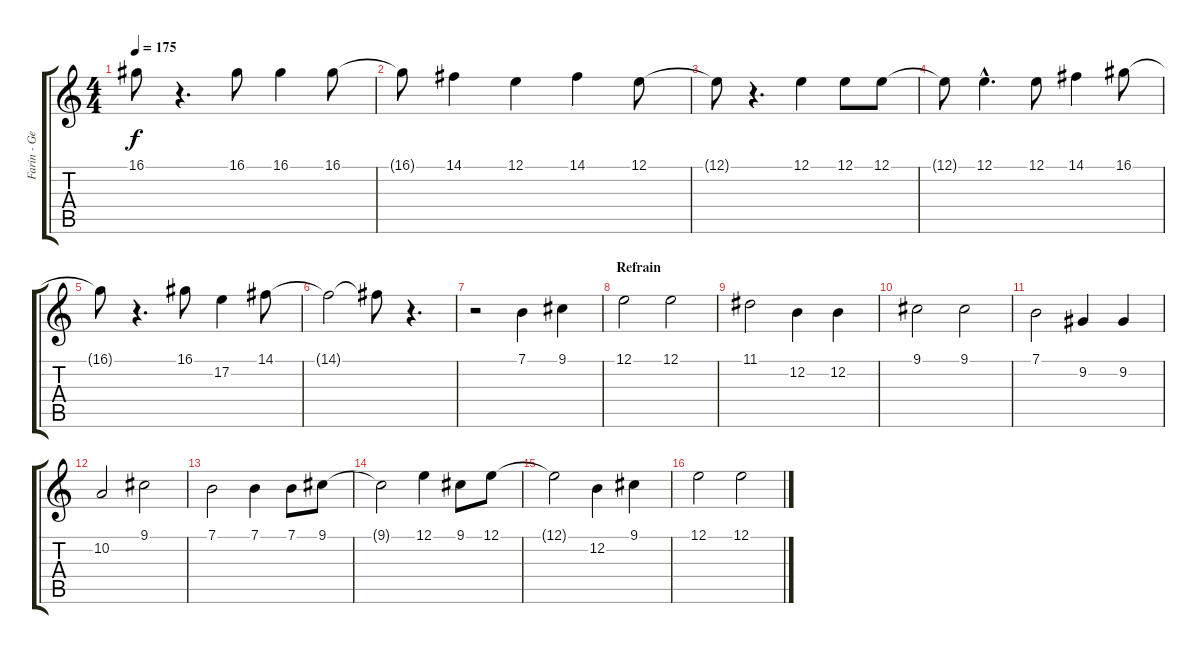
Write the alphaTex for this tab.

\track ("Farin - Gesang" "Farin - Ge") {instrument tenorsax}
\staff {score tabs}
\tuning (E4 B3 G3 D3 A2 E2) {hide}
\ts (4 4)
\tempo 175
\clef g2
\ks c
16.1{t}.8{dy f} r.4{d} 16.1.8 16.1.4 16.1.8 |
16.1{t}.8 14.1.4 12.1.4 14.1.4 12.1.8 |
12.1{t}.8 r.4{d} 12.1.4 12.1.8 12.1.8 |
12.1{t}.8 12.1{hac}.4{d} 12.1.8 14.1.4 16.1.8 |
16.1{t}.8 r.4{d} 16.1.8 17.2.4 14.1.8 |
14.1{t}.2 14.1{t}.8 r.4{d} |
r.2 7.1.4 9.1.4 |
\section ("" "Refrain")
12.1.2 12.1.2 |
11.1.2 12.2.4 12.2.4 |
9.1.2 9.1.2 |
7.1.2 9.2.4 9.2.4 |
10.2.2 9.1.2 |
7.1.2 7.1.4 7.1.8 9.1.8 |
9.1{t}.2 12.1.4 9.1.8 12.1.8 |
12.1{t}.2 12.2.4 9.1.4 |
12.1.2 12.1.2
